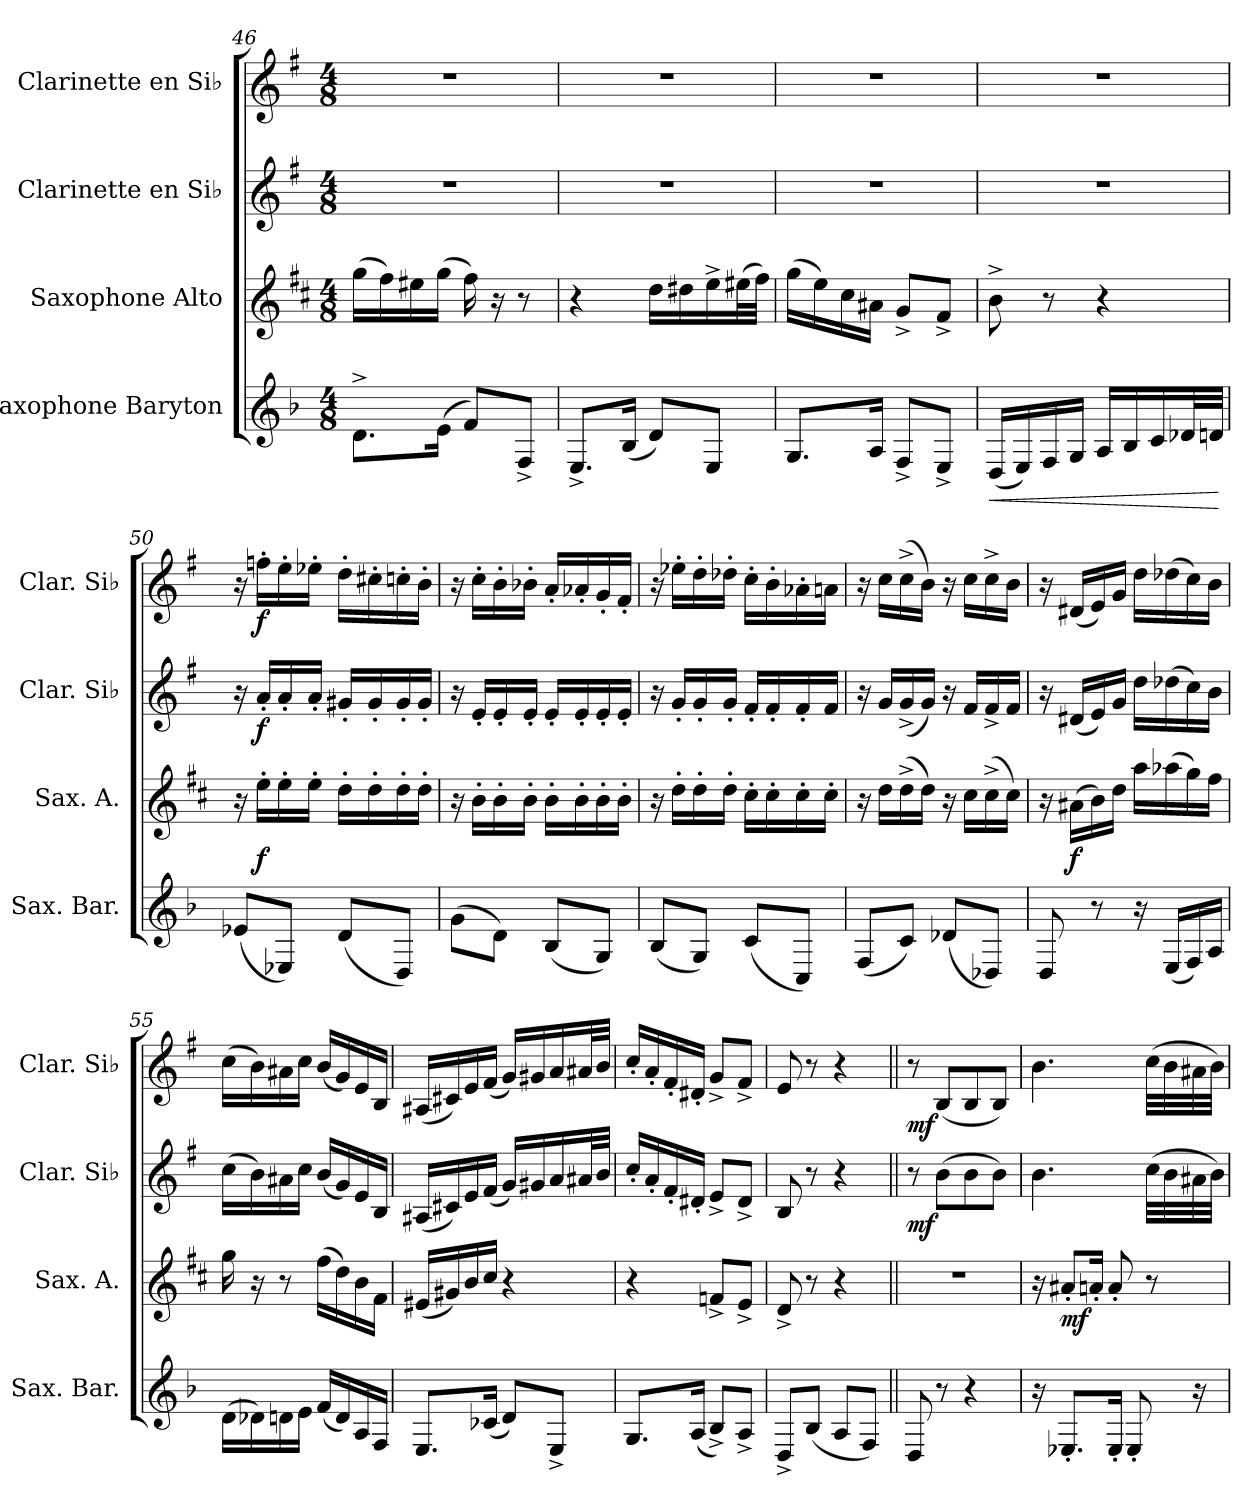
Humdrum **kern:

**kern	**dynam	**kern	**dynam	**kern	**dynam	**kern	**dynam
*part4	*part4	*part3	*part3	*part2	*part2	*part1	*part1
*staff4	*staff4	*staff3	*staff3	*staff2	*staff2	*staff1	*staff1
*I"Saxophone Baryton	*	*I"Saxophone Alto	*	*I"Clarinette en Si♭	*	*I"Clarinette en Si♭	*
*I'Sax. Bar.	*	*I'Sax. A.	*	*I'Clar. Si♭	*	*I'Clar. Si♭	*
*clefG2	*	*clefG2	*	*clefG2	*	*clefG2	*
*ITrd12c21	*	*ITrd5c9	*	*ITrd1c2	*	*ITrd1c2	*
*k[b-]	*	*k[b-]	*	*k[b-]	*	*k[b-]	*
*M4/8	*	*M4/8	*	*M4/8	*	*M4/8	*
=46	=46	=46	=46	=46	=46	=46	=46
8.D^\L	.	(>16b-\LL	.	2r	.	2r	.
.	.	16a\)	.	.	.	.	.
.	.	16g#X\	.	.	.	.	.
(>16E\Jk	.	(>16b-\JJ	.	.	.	.	.
8F/L)	.	16a\)	.	.	.	.	.
.	.	16r	.	.	.	.	.
8FF^/J	.	8r	.	.	.	.	.
=47	=47	=47	=47	=47	=47	=47	=47
8.EE^/L	.	4r	.	2r	.	2r	.
(<16BB-/Jk	.	.	.	.	.	.	.
8D/L)	.	16f\LL	.	.	.	.	.
.	.	16f#X\	.	.	.	.	.
8EE/J	.	16g^\	.	.	.	.	.
.	.	(>32g#X\L	.	.	.	.	.
.	.	32a\JJJ)	.	.	.	.	.
=48	=48	=48	=48	=48	=48	=48	=48
8.GG/L	.	(>16b-\LL	.	2r	.	2r	.
.	.	16g\)	.	.	.	.	.
.	.	16e\	.	.	.	.	.
16AA/Jk	.	16c#X\JJ	.	.	.	.	.
8FF^/L	.	8B-^/L	.	.	.	.	.
8EE^/J	.	8A^/J	.	.	.	.	.
!!LO:LB:g=z
=49	=49	=49	=49	=49	=49	=49	=49
!	!LO:HP:b	!	!	!	!	!	!
(<16DD/LL	<	8d^\	.	2r	.	2r	.
16EE/)	.	.	.	.	.	.	.
16FF/	.	8r	.	.	.	.	.
16GG/JJ	.	.	.	.	.	.	.
16AA/LL	.	4r	.	.	.	.	.
16BB-/	.	.	.	.	.	.	.
16C/	.	.	.	.	.	.	.
32D-X/L	.	.	.	.	.	.	.
32Dn/JJJ	.	.	.	.	.	.	.
.	[	.	.	.	.	.	.
=50	=50	=50	=50	=50	=50	=50	=50
(<8E-X/L	.	16r	.	16r	.	16r	.
!	!	!	!LO:DY:b	!	!LO:DY:b	!	!LO:DY:b
.	.	16g'\LL	f	16g'/LL	f	16ee-X'\LL	f
8EE-X/J)	.	16g'\	.	16g'/	.	16dd'\	.
.	.	16g'\JJ	.	16g'/JJ	.	16dd-X'\JJ	.
(<8D/L	.	16f'\LL	.	16f#X'/LL	.	16cc'\LL	.
.	.	16f'\	.	16f#'/	.	16bn'\	.
8DD/J)	.	16f'\	.	16f#'/	.	16b-X'\	.
.	.	16f'\JJ	.	16f#'/JJ	.	16a'\JJ	.
=51	=51	=51	=51	=51	=51	=51	=51
(>8G\L	.	16r	.	16r	.	16r	.
.	.	16d'\LL	.	16d'/LL	.	16b-'\LL	.
8D\J)	.	16d'\	.	16d'/	.	16a'\	.
.	.	16d'\JJ	.	16d'/JJ	.	16a-X'\JJ	.
(<8BB-/L	.	16d'\LL	.	16d'/LL	.	16g'/LL	.
.	.	16d'\	.	16d'/	.	16g-X'/	.
8GG/J)	.	16d'\	.	16d'/	.	16f'/	.
.	.	16d'\JJ	.	16d'/JJ	.	16e'/JJ	.
=52	=52	=52	=52	=52	=52	=52	=52
(<8BB-/L	.	16r	.	16r	.	16r	.
.	.	16f'\LL	.	16f'/LL	.	16dd-X'\LL	.
8GG/J)	.	16f'\	.	16f'/	.	16cc'\	.
.	.	16f'\JJ	.	16f'/JJ	.	16cc-X'\JJ	.
(<8C/L	.	16e'\LL	.	16e'/LL	.	16b-'\LL	.
.	.	16e'\	.	16e'/	.	16a'\	.
8CC/J)	.	16e'\	.	16e'/	.	16g-X'\	.
.	.	16e'\JJ	.	16e/JJ	.	16gn\JJ	.
!!LO:LB:g=z
=53	=53	=53	=53	=53	=53	=53	=53
(<8FF/L	.	16r	.	16r	.	16r	.
.	.	16f\LL	.	16f/LL	.	16b-\LL	.
8C/J)	.	(>16f^\	.	(<16f^/	.	(>16b-^\	.
.	.	16f\JJ)	.	16f/JJ)	.	16a\JJ)	.
(<8D-X/L	.	16r	.	16r	.	16r	.
.	.	16e\LL	.	16e/LL	.	16b-\LL	.
8DD-X/J)	.	(>16e^\	.	16e^/	.	16b-^\	.
.	.	16e\JJ)	.	16e/JJ	.	16a\JJ	.
=54	=54	=54	=54	=54	=54	=54	=54
8DD/	.	16r	.	16r	.	16r	.
!	!	!	!LO:DY:b	!	!	!	!
.	.	(>16c#X\LL	f	(<16c#X/LL	.	(<16c#X/LL	.
8r	.	16d\)	.	16d/)	.	16d/)	.
.	.	16f\JJ	.	16f/JJ	.	16f/JJ	.
16r	.	16cc\LL	.	16cc\LL	.	16cc\LL	.
(<16EE/LL	.	(>16cc-X\	.	(>16cc-X\	.	(>16cc-X\	.
16FF/)	.	16b-\)	.	16b-\)	.	16b-\)	.
16AA/JJ	.	16a\JJ	.	16a\JJ	.	16a\JJ	.
=55	=55	=55	=55	=55	=55	=55	=55
(>16D\LL	.	16b-\	.	(>16b-\LL	.	(>16b-\LL	.
16D-X\)	.	16r	.	16a\)	.	16a\)	.
16Dn\	.	8r	.	16g#X\	.	16g#X\	.
16E\JJ	.	.	.	16b-\JJ	.	16b-\JJ	.
(<16F/LL	.	(>16a\LL	.	(<16a/LL	.	(<16a/LL	.
16D/)	.	16f\)	.	16f/)	.	16f/)	.
16AA/	.	16d\	.	16d/	.	16d/	.
16FF/JJ	.	16A\JJ	.	16A/JJ	.	16A/JJ	.
=56	=56	=56	=56	=56	=56	=56	=56
8.EE/L	.	(<16G#X/LL	.	(<16G#X/LL	.	(<16G#X/LL	.
.	.	16Bn/)	.	16Bn/)	.	16Bn/)	.
.	.	16d/	.	16d/	.	16d/	.
(<16C-X/Jk	.	16e/JJ	.	(<16e/JJ	.	(<16e/JJ	.
8D/L)	.	4r	.	16f/LL)	.	16f/LL)	.
.	.	.	.	16f#X/	.	16f#X/	.
8EE^/J	.	.	.	16g/	.	16g/	.
.	.	.	.	32g#X/L	.	32g#X/L	.
.	.	.	.	32a/JJJ	.	32a/JJJ	.
!!LO:PB:g=z
=57	=57	=57	=57	=57	=57	=57	=57
8.GG/L	.	4r	.	16b-'/LL	.	16b-'/LL	.
.	.	.	.	16g'/	.	16g'/	.
.	.	.	.	16e'/	.	16e'/	.
(<16AA/Jk	.	.	.	16c#X'/JJ	.	16c#X'/JJ	.
8BB-^/L)	.	8A-X^/L	.	8d^/L	.	8f^/L	.
8AA^/J	.	8G^/J	.	8c#^/J	.	8e^/J	.
=58	=58	=58	=58	=58	=58	=58	=58
8DD^/L	.	8F^/	.	8A/	.	8d/	.
(<8BB-/J	.	8r	.	8r	.	8r	.
8AA/L	.	4r	.	4r	.	4r	.
8FF/J)	.	.	.	.	.	.	.
=59||	=59||	=59||	=59||	=59||	=59||	=59||	=59||
!	!	!	!	!	!LO:DY:b	!	!LO:DY:b
8DD/	.	2r	.	8r	mf	8r	mf
8r	.	.	.	(>8a\L	.	(<8A/L	.
4r	.	.	.	8a\	.	8A/	.
.	.	.	.	8a\J)	.	8A/J)	.
=60	=60	=60	=60	=60	=60	=60	=60
16r	.	16r	.	4.a\	.	4.a\	.
!	!	!	!LO:DY:b	!	!	!	!
8.EE-X'/L	.	8c#X'/L	mf	.	.	.	.
.	.	16cn'/Jk	.	.	.	.	.
16EE-'/Jk	.	8c'/	.	.	.	.	.
8EE-'/	.	.	.	.	.	.	.
.	.	8r	.	(>32b-\LLL	.	(>32b-\LLL	.
.	.	.	.	32a\	.	32a\	.
16r	.	.	.	32g#X\	.	32g#X\	.
.	.	.	.	32a\JJJ)	.	32a\JJJ)	.
=	=	=	=	=	=	=	=
*-	*-	*-	*-	*-	*-	*-	*-
